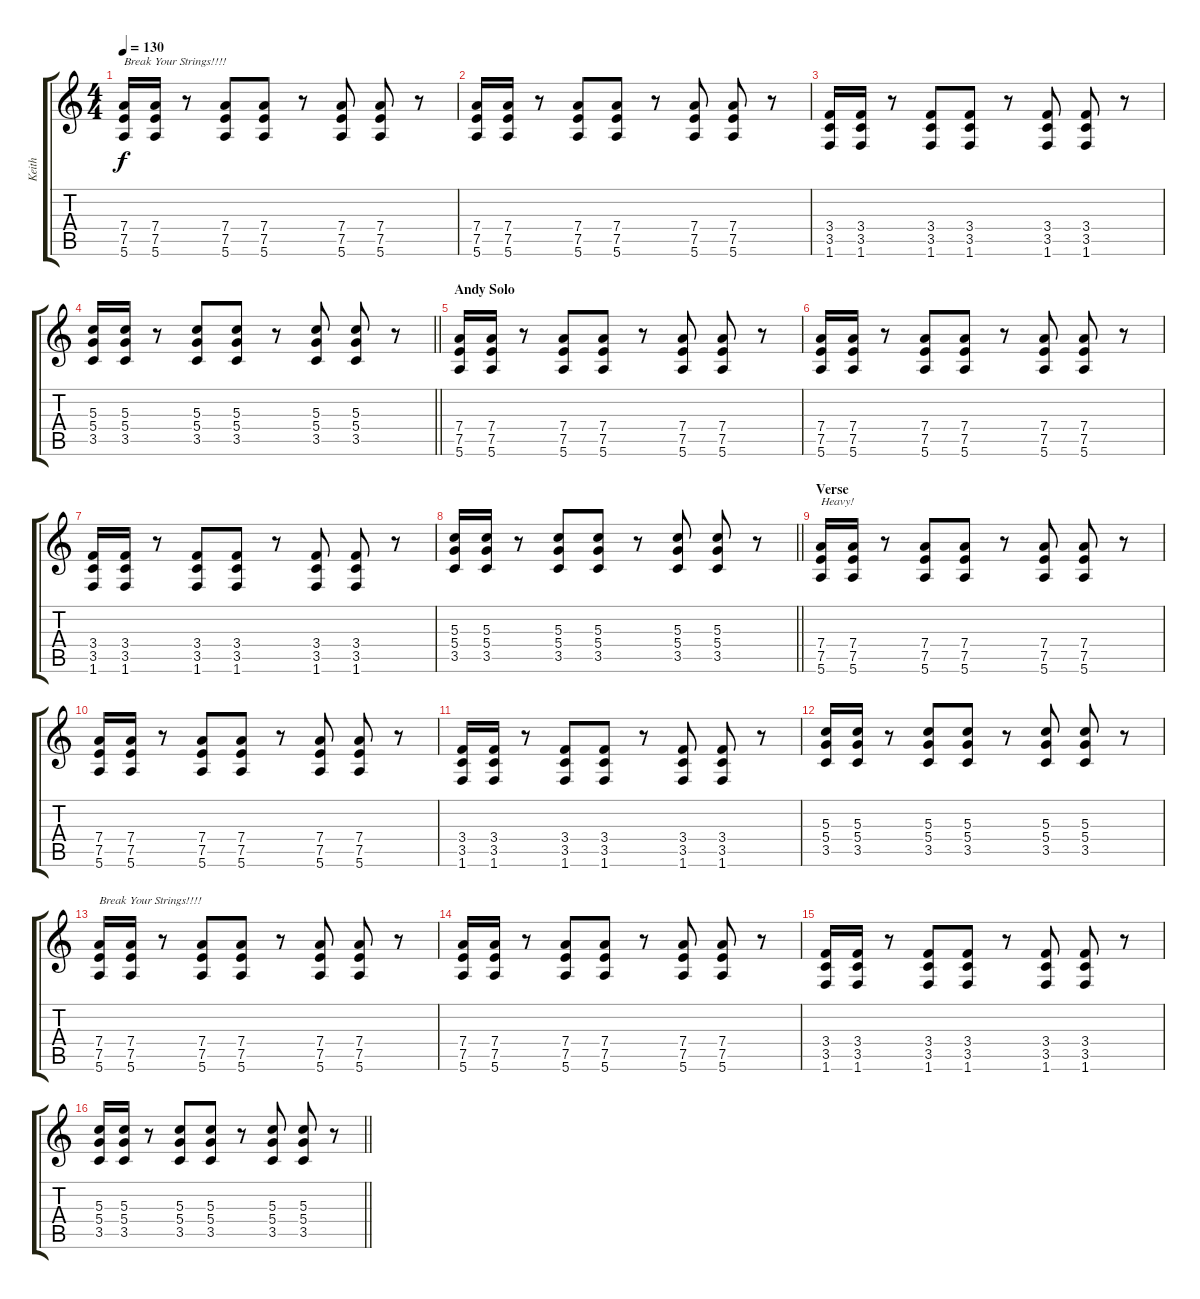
\track ("Keith" "Keith") {instrument distortionguitar}
\staff {score tabs}
\tuning (E4 B3 G3 D3 A2 E2) {hide}
\ts (4 4)
\tempo 130
\clef g2
\ks c
(7.4 7.5 5.6).16{txt "Break Your Strings!!!!" dy f} (7.4 7.5 5.6).16 r.8 (7.4 7.5 5.6).8 (7.4 7.5 5.6).8 r.8 (7.4 7.5 5.6).8 (7.4 7.5 5.6).8 r.8 |
(7.4 7.5 5.6).16 (7.4 7.5 5.6).16 r.8 (7.4 7.5 5.6).8 (7.4 7.5 5.6).8 r.8 (7.4 7.5 5.6).8 (7.4 7.5 5.6).8 r.8 |
(3.4 3.5 1.6).16 (3.4 3.5 1.6).16 r.8 (3.4 3.5 1.6).8 (3.4 3.5 1.6).8 r.8 (3.4 3.5 1.6).8 (3.4 3.5 1.6).8 r.8 |
\barLineRight lightlight
(5.3 5.4 3.5).16 (5.3 5.4 3.5).16 r.8 (5.3 5.4 3.5).8 (5.3 5.4 3.5).8 r.8 (5.3 5.4 3.5).8 (5.3 5.4 3.5).8 r.8 |
\section ("" "Andy Solo")
(7.4 7.5 5.6).16 (7.4 7.5 5.6).16 r.8 (7.4 7.5 5.6).8 (7.4 7.5 5.6).8 r.8 (7.4 7.5 5.6).8 (7.4 7.5 5.6).8 r.8 |
(7.4 7.5 5.6).16 (7.4 7.5 5.6).16 r.8 (7.4 7.5 5.6).8 (7.4 7.5 5.6).8 r.8 (7.4 7.5 5.6).8 (7.4 7.5 5.6).8 r.8 |
(3.4 3.5 1.6).16 (3.4 3.5 1.6).16 r.8 (3.4 3.5 1.6).8 (3.4 3.5 1.6).8 r.8 (3.4 3.5 1.6).8 (3.4 3.5 1.6).8 r.8 |
\barLineRight lightlight
(5.3 5.4 3.5).16 (5.3 5.4 3.5).16 r.8 (5.3 5.4 3.5).8 (5.3 5.4 3.5).8 r.8 (5.3 5.4 3.5).8 (5.3 5.4 3.5).8 r.8 |
\section ("" "Verse")
(7.4 7.5 5.6).16{txt "Heavy!" volume 13} (7.4 7.5 5.6).16 r.8 (7.4 7.5 5.6).8 (7.4 7.5 5.6).8 r.8 (7.4 7.5 5.6).8 (7.4 7.5 5.6).8 r.8 |
(7.4 7.5 5.6).16 (7.4 7.5 5.6).16 r.8 (7.4 7.5 5.6).8 (7.4 7.5 5.6).8 r.8 (7.4 7.5 5.6).8 (7.4 7.5 5.6).8 r.8 |
(3.4 3.5 1.6).16 (3.4 3.5 1.6).16 r.8 (3.4 3.5 1.6).8 (3.4 3.5 1.6).8 r.8 (3.4 3.5 1.6).8 (3.4 3.5 1.6).8 r.8 |
(5.3 5.4 3.5).16 (5.3 5.4 3.5).16 r.8 (5.3 5.4 3.5).8 (5.3 5.4 3.5).8 r.8 (5.3 5.4 3.5).8 (5.3 5.4 3.5).8 r.8 |
(7.4 7.5 5.6).16{txt "Break Your Strings!!!!"} (7.4 7.5 5.6).16 r.8 (7.4 7.5 5.6).8 (7.4 7.5 5.6).8 r.8 (7.4 7.5 5.6).8 (7.4 7.5 5.6).8 r.8 |
(7.4 7.5 5.6).16 (7.4 7.5 5.6).16 r.8 (7.4 7.5 5.6).8 (7.4 7.5 5.6).8 r.8 (7.4 7.5 5.6).8 (7.4 7.5 5.6).8 r.8 |
(3.4 3.5 1.6).16 (3.4 3.5 1.6).16 r.8 (3.4 3.5 1.6).8 (3.4 3.5 1.6).8 r.8 (3.4 3.5 1.6).8 (3.4 3.5 1.6).8 r.8 |
\barLineRight lightlight
(5.3 5.4 3.5).16 (5.3 5.4 3.5).16 r.8 (5.3 5.4 3.5).8 (5.3 5.4 3.5).8 r.8 (5.3 5.4 3.5).8 (5.3 5.4 3.5).8 r.8
